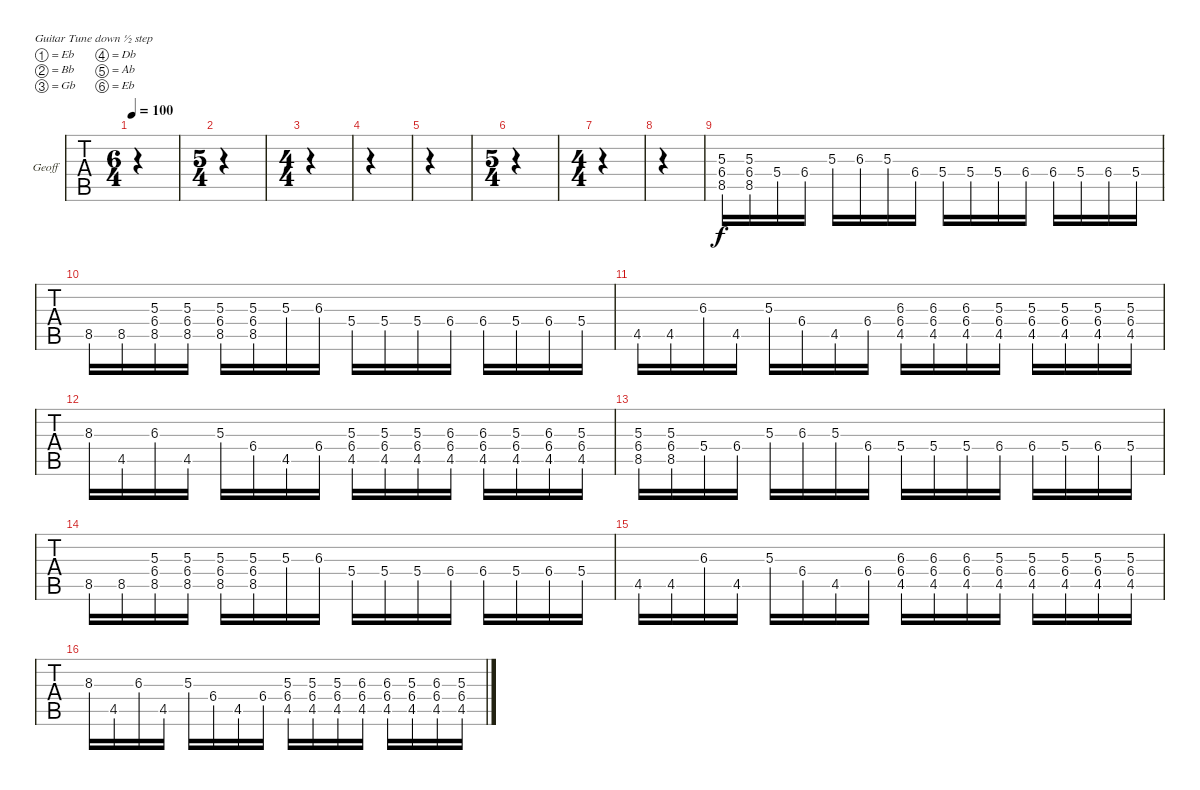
\defaultSystemsLayout 4
\bracketExtendMode groupsimilarinstruments
\firstSystemTrackNameOrientation horizontal
\otherSystemsTrackNameOrientation horizontal
\track ("Geoff" "Geoff") {instrument acousticguitarsteel}
\staff {tabs}
\tuning (Eb4 Bb3 Gb3 Db3 Ab2 Eb2)
\ts (6 4)
\tempo 100
\clef g2
\ks c
|
\ts (5 4)
|
\ts (4 4)
|
|
|
\ts (5 4)
|
\ts (4 4)
|
|
(8.5 6.4 5.3).16 (6.4 8.5 5.3).16 5.4.16 6.4.16 5.3.16 6.3.16 5.3.16 6.4.16 5.4.16 5.4.16 5.4.16 6.4.16 6.4.16 5.4.16 6.4.16 5.4.16 |
8.5.16 8.5.16 (8.5 6.4 5.3).16 (8.5 6.4 5.3).16 (8.5 6.4 5.3).16 (8.5 6.4 5.3).16 5.3.16 6.3.16 5.4.16 5.4.16 5.4.16 6.4.16 6.4.16 5.4.16 6.4.16 5.4.16 |
4.5.16 4.5.16 6.3.16 4.5.16 5.3.16 6.4.16 4.5.16 6.4.16 (4.5 6.4 6.3).16 (4.5 6.3 6.4).16 (4.5 6.4 6.3).16 (5.3 6.4 4.5).16 (5.3 6.4 4.5).16 (5.3 6.4 4.5).16 (5.3 6.4 4.5).16 (5.3 6.4 4.5).16 |
8.3.16 4.5.16 6.3.16 4.5.16 5.3.16 6.4.16 4.5.16 6.4.16 (4.5 6.4 5.3).16 (4.5 5.3 6.4).16 (4.5 5.3 6.4).16 (4.5 6.3 6.4).16 (4.5 6.3 6.4).16 (4.5 5.3 6.4).16 (4.5 6.3 6.4).16 (4.5 5.3 6.4).16 |
(8.5 6.4 5.3).16 (6.4 8.5 5.3).16 5.4.16 6.4.16 5.3.16 6.3.16 5.3.16 6.4.16 5.4.16 5.4.16 5.4.16 6.4.16 6.4.16 5.4.16 6.4.16 5.4.16 |
8.5.16 8.5.16 (8.5 6.4 5.3).16 (8.5 6.4 5.3).16 (8.5 6.4 5.3).16 (8.5 6.4 5.3).16 5.3.16 6.3.16 5.4.16 5.4.16 5.4.16 6.4.16 6.4.16 5.4.16 6.4.16 5.4.16 |
4.5.16 4.5.16 6.3.16 4.5.16 5.3.16 6.4.16 4.5.16 6.4.16 (4.5 6.4 6.3).16 (4.5 6.3 6.4).16 (4.5 6.4 6.3).16 (5.3 6.4 4.5).16 (5.3 6.4 4.5).16 (5.3 6.4 4.5).16 (5.3 6.4 4.5).16 (5.3 6.4 4.5).16 |
8.3.16 4.5.16 6.3.16 4.5.16 5.3.16 6.4.16 4.5.16 6.4.16 (4.5 6.4 5.3).16 (4.5 5.3 6.4).16 (4.5 5.3 6.4).16 (4.5 6.3 6.4).16 (4.5 6.3 6.4).16 (4.5 5.3 6.4).16 (4.5 6.3 6.4).16 (4.5 5.3 6.4).16
